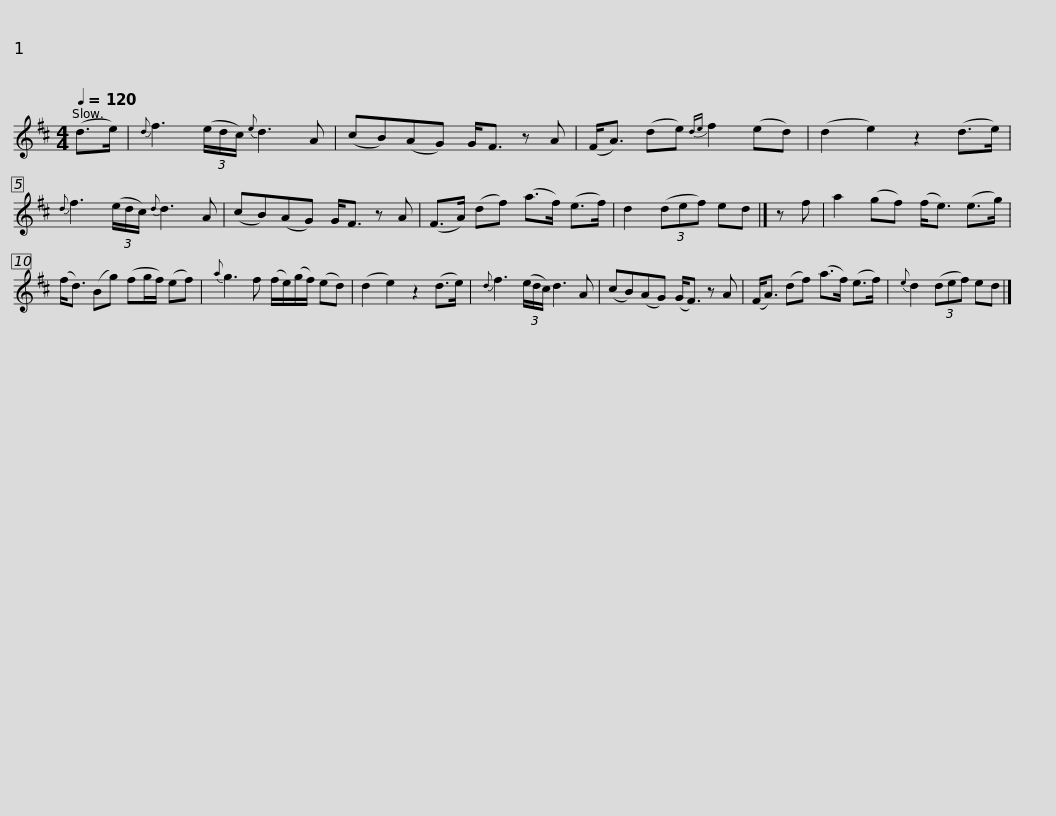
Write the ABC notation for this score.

X:1
L:1/8
Q:1/4=120
M:4/4
I:linebreak $
K:D
V:1 treble
V:1
 (d>e) |{d} f3 (3(e/d/c/){e} d3 A | (cB)(AG) G<F z A | (F<A) (de){de} f2 (ed) | (d2 e2) z2 (d>e) | %5
{d} f3 (3(e/d/c/){d} d3 A |$ (cB)(AG) G<F z A | (F>A) (df) (a>f) (e>f) | d2 (3(def) ed |] z f | %10
 a2 (gf) (f<e) (e>g) | (f<d) (Bg) (fg/f/) (ef) |${a} g3 f (f/e/)(g/f/) (ed) | (d2 e2) z2 (d>e) |{d} f3 (3(e/d/c/) d3 A | %15
 (cB)(AG) (G<F) z A | (F<A) (df) (a>f) (e>f) |${e} d2 (3(def) ed |] %18
